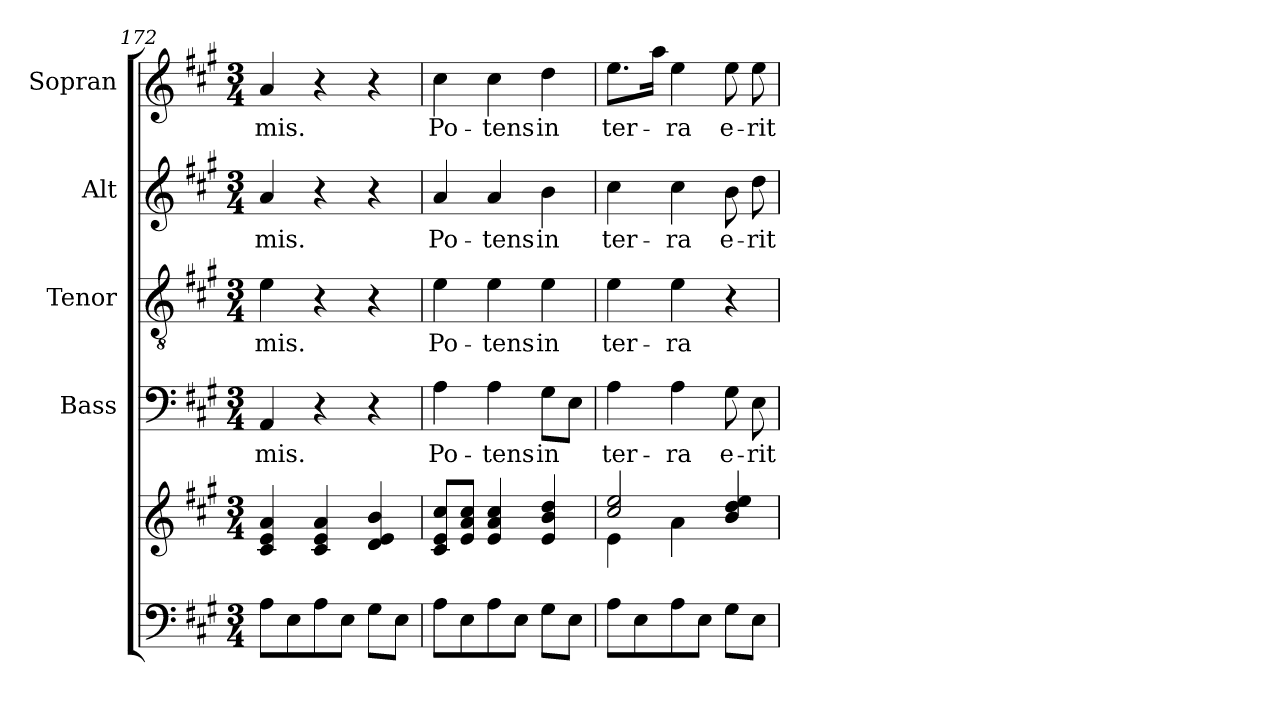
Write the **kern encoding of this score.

**kern	**kern	**kern	**text	**kern	**text	**kern	**text	**kern	**text
*part5	*part5	*part4	*part4	*part3	*part3	*part2	*part2	*part1	*part1
*staff6	*staff5	*staff4	*staff4	*staff3	*staff3	*staff2	*staff2	*staff1	*staff1
*	*	*I"Bass	*	*I"Tenor	*	*I"Alt	*	*I"Sopran	*
*	*	*I'B.	*	*I'T.	*	*I'A.	*	*I'S.	*
!!LO:LB:g=z
*clefF4	*clefG2	*clefF4	*	*clefGv2	*	*clefG2	*	*clefG2	*
*k[f#c#g#]	*k[f#c#g#]	*k[f#c#g#]	*	*k[f#c#g#]	*	*k[f#c#g#]	*	*k[f#c#g#]	*
*A:	*A:	*A:	*	*A:	*	*A:	*	*A:	*
*M3/4	*M3/4	*M3/4	*	*M3/4	*	*M3/4	*	*M3/4	*
=172	=172	=172	=172	=172	=172	=172	=172	=172	=172
!	!	!	!LO:LY:b	!	!LO:LY:b	!	!LO:LY:b	!	!LO:LY:b
8A\L	4c#/ 4e/ 4a/	4AA/	-mis.	4e\	-mis.	4a/	-mis.	4a/	-mis.
8E\	.	.	.	.	.	.	.	.	.
8A\	4c#/ 4e/ 4a/	4r	.	4r	.	4r	.	4r	.
8E\J	.	.	.	.	.	.	.	.	.
8G#\L	4d/ 4e/ 4b/	4r	.	4r	.	4r	.	4r	.
8E\J	.	.	.	.	.	.	.	.	.
=173	=173	=173	=173	=173	=173	=173	=173	=173	=173
!	!	!	!LO:LY:b	!	!LO:LY:b	!	!LO:LY:b	!	!LO:LY:b
8A\L	8c#/ 8e/ 8cc#/L	4A\	Po-	4e\	Po-	4a/	Po-	4cc#\	Po-
8E\	8e/ 8a/ 8cc#/J	.	.	.	.	.	.	.	.
!	!	!	!LO:LY:b	!	!LO:LY:b	!	!LO:LY:b	!	!LO:LY:b
8A\	4e/ 4a/ 4cc#/	4A\	-tens	4e\	-tens	4a/	-tens	4cc#\	-tens
8E\J	.	.	.	.	.	.	.	.	.
!	!	!	!LO:LY:b	!	!LO:LY:b	!	!LO:LY:b	!	!LO:LY:b
8G#\L	4e/ 4b/ 4dd/	8G#\L	in	4e\	in	4b\	in	4dd\	in
8E\J	.	8E\J	.	.	.	.	.	.	.
=174	=174	=174	=174	=174	=174	=174	=174	=174	=174
*	*^	*	*	*	*	*	*	*	*
!	!	!	!	!LO:LY:b	!	!LO:LY:b	!	!LO:LY:b	!	!LO:LY:b
8A\L	2cc#/ 2ee/	4e\	4A\	ter-	4e\	ter-	4cc#\	ter-	8.ee\L	ter-
8E\	.	.	.	.	.	.	.	.	.	.
.	.	.	.	.	.	.	.	.	16aa\Jk	.
!	!	!	!	!LO:LY:b	!	!LO:LY:b	!	!LO:LY:b	!	!LO:LY:b
8A\	.	4a\	4A\	-ra	4e\	-ra	4cc#\	-ra	4ee\	-ra
8E\J	.	.	.	.	.	.	.	.	.	.
!	!	!	!	!LO:LY:b	!	!	!	!LO:LY:b	!	!LO:LY:b
8G#\L	4b/ 4dd/ 4ee/	4ryy	8G#\	e-	4r	.	8b\	e-	8ee\	e-
!	!	!	!	!LO:LY:b	!	!	!	!LO:LY:b	!	!LO:LY:b
8E\J	.	.	8E\	-rit	.	.	8dd\	-rit	8ee\	-rit
*	*v	*v	*	*	*	*	*	*	*	*
=	=	=	=	=	=	=	=	=	=
*-	*-	*-	*-	*-	*-	*-	*-	*-	*-
